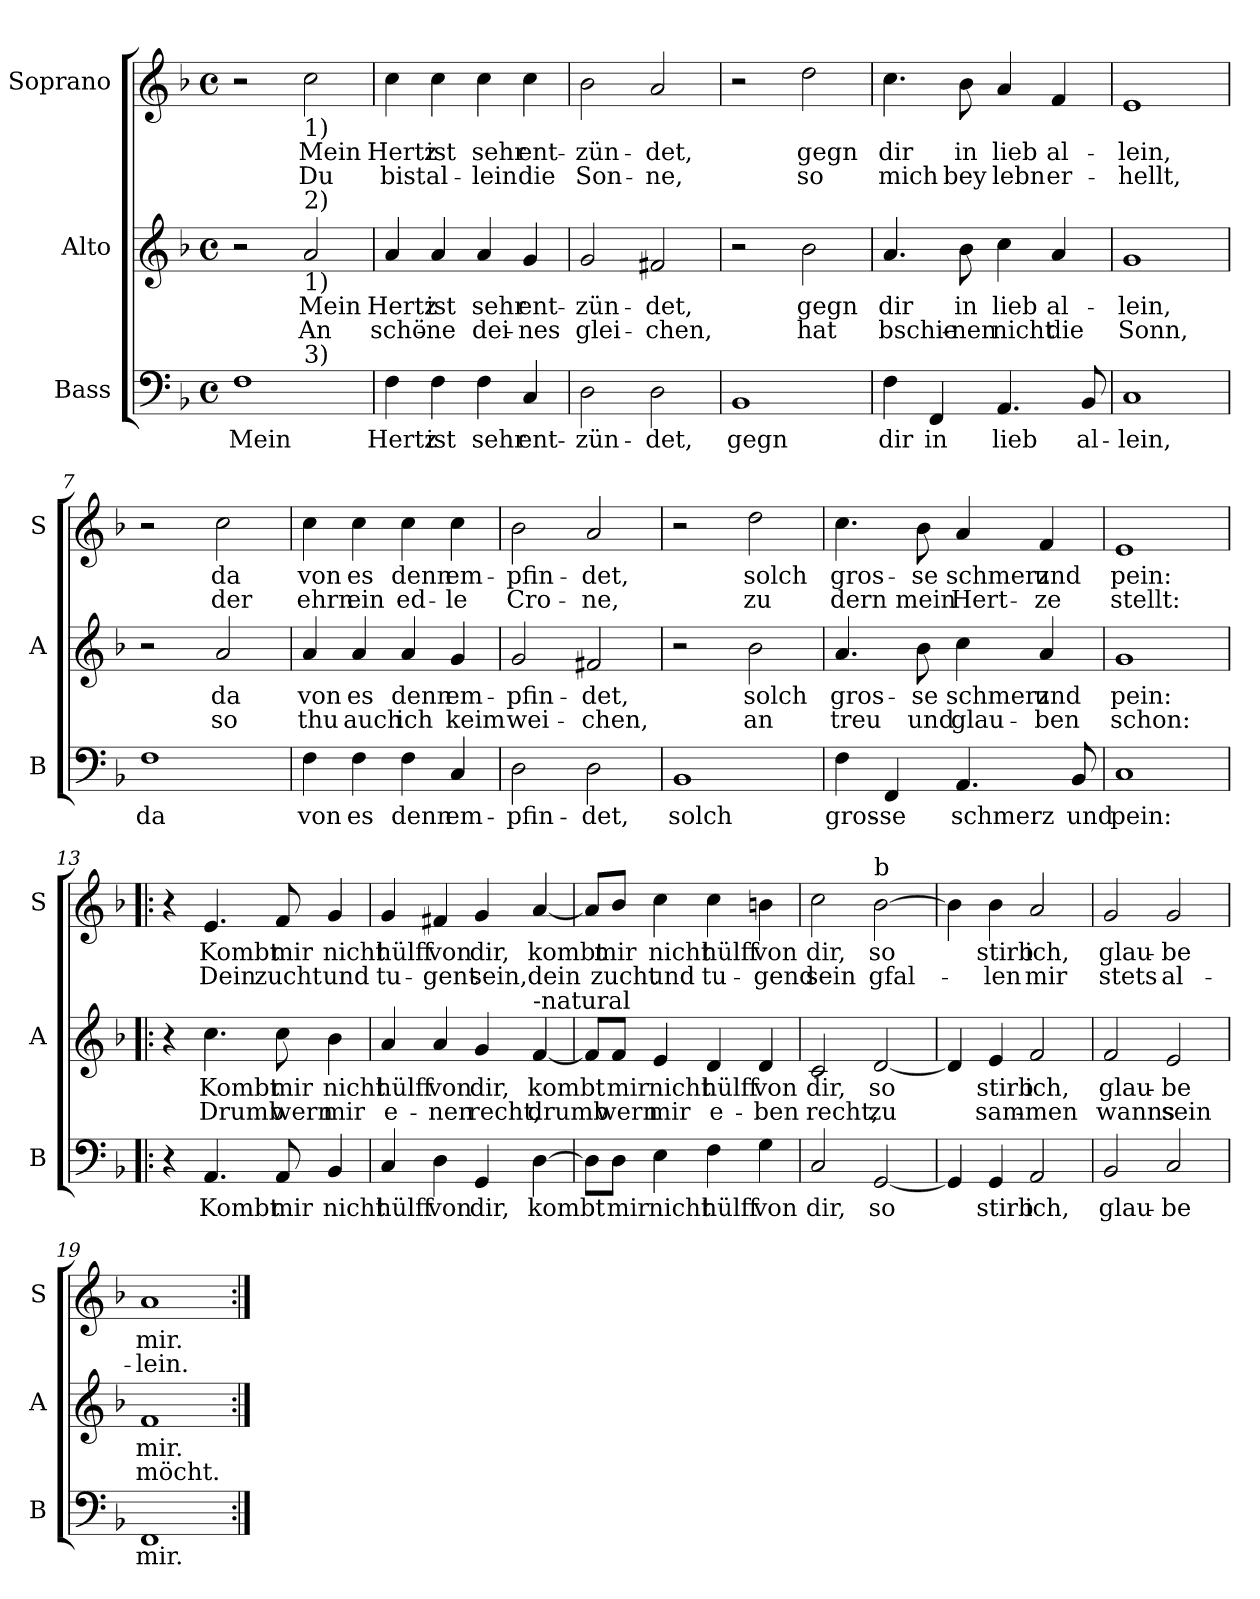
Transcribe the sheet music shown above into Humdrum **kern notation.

**kern	**text	**kern	**text	**text	**kern	**text	**text
*part3	*part3	*part2	*part2	*part2	*part1	*part1	*part1
*staff3	*staff3	*staff2	*staff2	*staff2	*staff1	*staff1	*staff1
*I"Bass	*	*I"Alto	*	*	*I"Soprano	*	*
*I'B	*	*I'A	*	*	*I'S	*	*
*clefF4	*	*clefG2	*	*	*clefG2	*	*
*k[b-]	*	*k[b-]	*	*	*k[b-]	*	*
*F:	*	*F:	*	*	*F:	*	*
*M4/4	*	*M4/4	*	*	*M4/4	*	*
*met(c)	*	*met(c)	*	*	*met(c)	*	*
=1	=1	=1	=1	=1	=1	=1	=1
!LO:TX:b:t=1)	!	!	!	!	!	!	!
!	!LO:LY:b	!	!	!	!	!	!
*^	*	*	*	*	*	*	*
1F	2ryy	Mein	2r	.	.	2r	.	.
!	!	!	!	!	!	!LO:TX:b:t=1)	!	!
!	!	!	!LO:TX:a:t=2)	!	!	!	!	!
!	!	!	!LO:TX:b:t=1)	!	!	!	!	!
!	!LO:TX:a:t=3)	!	!	!	!	!	!	!
!	!	!	!	!LO:LY:b	!LO:LY:b	!	!LO:LY:b	!LO:LY:b
.	2ryy	.	2a/	Mein	An	2cc\	Mein	Du
=2	=2	=2	=2	=2	=2	=2	=2	=2
!	!	!LO:LY:b	!	!LO:LY:b	!LO:LY:b	!	!LO:LY:b	!LO:LY:b
*v	*v	*	*	*	*	*	*	*
4F\	Hertz	4a/	Hertz	schö-	4cc\	Hertz	bist
!	!LO:LY:b	!	!LO:LY:b	!LO:LY:b	!	!LO:LY:b	!LO:LY:b
4F\	ist	4a/	ist	-ne	4cc\	ist	al-
!	!LO:LY:b	!	!LO:LY:b	!LO:LY:b	!	!LO:LY:b	!LO:LY:b
4F\	sehr	4a/	sehr	dei-	4cc\	sehr	-lein
!	!LO:LY:b	!	!LO:LY:b	!LO:LY:b	!	!LO:LY:b	!LO:LY:b
4C/	ent-	4g/	ent-	-nes	4cc\	ent-	die
=3	=3	=3	=3	=3	=3	=3	=3
!	!LO:LY:b	!	!LO:LY:b	!LO:LY:b	!	!LO:LY:b	!LO:LY:b
2D\	-zün-	2g/	-zün-	glei-	2b-\	-zün-	Son-
!	!LO:LY:b	!	!LO:LY:b	!LO:LY:b	!	!LO:LY:b	!LO:LY:b
2D\	-det,	2f#X/	-det,	-chen,	2a/	-det,	-ne,
=4	=4	=4	=4	=4	=4	=4	=4
!	!LO:LY:b	!	!	!	!	!	!
1BB-	gegn	2r	.	.	2r	.	.
!	!	!	!LO:LY:b	!LO:LY:b	!	!LO:LY:b	!LO:LY:b
.	.	2b-\	gegn	hat	2dd\	gegn	so
!!LO:LB:g=z
=5	=5	=5	=5	=5	=5	=5	=5
!	!LO:LY:b	!	!LO:LY:b	!LO:LY:b	!	!LO:LY:b	!LO:LY:b
4F\	dir	4.a/	dir	bschie-	4.cc\	dir	mich
!	!LO:LY:b	!	!	!	!	!	!
4FF/	in	.	.	.	.	.	.
!	!	!	!LO:LY:b	!LO:LY:b	!	!LO:LY:b	!LO:LY:b
.	.	8b-\	in	-nen	8b-\	in	bey
!	!LO:LY:b	!	!LO:LY:b	!LO:LY:b	!	!LO:LY:b	!LO:LY:b
4.AA/	lieb	4cc\	lieb	nicht	4a/	lieb	lebn
!	!	!	!LO:LY:b	!LO:LY:b	!	!LO:LY:b	!LO:LY:b
.	.	4a/	al-	die	4f/	al-	er-
!	!LO:LY:b	!	!	!	!	!	!
8BB-/	al-	.	.	.	.	.	.
=6	=6	=6	=6	=6	=6	=6	=6
!	!LO:LY:b	!	!LO:LY:b	!LO:LY:b	!	!LO:LY:b	!LO:LY:b
1C	-lein,	1g	-lein,	Sonn,	1e	-lein,	-hellt,
=7	=7	=7	=7	=7	=7	=7	=7
!	!LO:LY:b	!	!	!	!	!	!
1F	da	2r	.	.	2r	.	.
!	!	!	!LO:LY:b	!LO:LY:b	!	!LO:LY:b	!LO:LY:b
.	.	2a/	da	so	2cc\	da	der
=8	=8	=8	=8	=8	=8	=8	=8
!	!LO:LY:b	!	!LO:LY:b	!LO:LY:b	!	!LO:LY:b	!LO:LY:b
4F\	von	4a/	von	thu	4cc\	von	ehrn
!	!LO:LY:b	!	!LO:LY:b	!LO:LY:b	!	!LO:LY:b	!LO:LY:b
4F\	es	4a/	es	auch	4cc\	es	ein
!	!LO:LY:b	!	!LO:LY:b	!LO:LY:b	!	!LO:LY:b	!LO:LY:b
4F\	denn	4a/	denn	ich	4cc\	denn	ed-
!	!LO:LY:b	!	!LO:LY:b	!LO:LY:b	!	!LO:LY:b	!LO:LY:b
4C/	em-	4g/	em-	keim	4cc\	em-	-le
=9	=9	=9	=9	=9	=9	=9	=9
!	!LO:LY:b	!	!LO:LY:b	!LO:LY:b	!	!LO:LY:b	!LO:LY:b
2D\	-pfin-	2g/	-pfin-	wei-	2b-\	-pfin-	Cro-
!	!LO:LY:b	!	!LO:LY:b	!LO:LY:b	!	!LO:LY:b	!LO:LY:b
2D\	-det,	2f#X/	-det,	-chen,	2a/	-det,	-ne,
!!LO:PB:g=z
=10	=10	=10	=10	=10	=10	=10	=10
!	!LO:LY:b	!	!	!	!	!	!
1BB-	solch	2r	.	.	2r	.	.
!	!	!	!LO:LY:b	!LO:LY:b	!	!LO:LY:b	!LO:LY:b
.	.	2b-\	solch	an	2dd\	solch	zu
=11	=11	=11	=11	=11	=11	=11	=11
!	!LO:LY:b	!	!LO:LY:b	!LO:LY:b	!	!LO:LY:b	!LO:LY:b
4F\	gros-	4.a/	gros-	treu	4.cc\	gros-	dern
!	!LO:LY:b	!	!	!	!	!	!
4FF/	-se	.	.	.	.	.	.
!	!	!	!LO:LY:b	!LO:LY:b	!	!LO:LY:b	!LO:LY:b
.	.	8b-\	-se	und	8b-\	-se	mein
!	!LO:LY:b	!	!LO:LY:b	!LO:LY:b	!	!LO:LY:b	!LO:LY:b
4.AA/	schmerz	4cc\	schmerz	glau-	4a/	schmerz	Hert-
!	!	!	!LO:LY:b	!LO:LY:b	!	!LO:LY:b	!LO:LY:b
.	.	4a/	und	-ben	4f/	und	-ze
!	!LO:LY:b	!	!	!	!	!	!
8BB-/	und	.	.	.	.	.	.
=12	=12	=12	=12	=12	=12	=12	=12
!	!LO:LY:b	!	!LO:LY:b	!LO:LY:b	!	!LO:LY:b	!LO:LY:b
1C	pein:	1g	pein:	schon:	1e	pein:	stellt:
=13!|:	=13!|:	=13!|:	=13!|:	=13!|:	=13!|:	=13!|:	=13!|:
4r	.	4r	.	.	4r	.	.
!	!LO:LY:b	!	!LO:LY:b	!LO:LY:b	!	!LO:LY:b	!LO:LY:b
4.AA/	Kombt	4.cc\	Kombt	Drumb	4.e/	Kombt	Dein
!	!LO:LY:b	!	!LO:LY:b	!LO:LY:b	!	!LO:LY:b	!LO:LY:b
8AA/	mir	8cc\	mir	wern	8f/	mir	zucht
!	!LO:LY:b	!	!LO:LY:b	!LO:LY:b	!	!LO:LY:b	!LO:LY:b
4BB-/	nicht	4b-\	nicht	mir	4g/	nicht	und
=14	=14	=14	=14	=14	=14	=14	=14
!	!LO:LY:b	!	!LO:LY:b	!LO:LY:b	!	!LO:LY:b	!LO:LY:b
4C/	hülff	4a/	hülff	e-	4g/	hülff	tu-
!	!LO:LY:b	!	!LO:LY:b	!LO:LY:b	!	!LO:LY:b	!LO:LY:b
4D\	von	4a/	von	-nen	4f#X/	von	-gent
!	!LO:LY:b	!	!LO:LY:b	!LO:LY:b	!	!LO:LY:b	!LO:LY:b
4GG/	dir,	4g/	dir,	recht,	4g/	dir,	sein,
!	!	!LO:TX:a:t=-natural	!	!	!	!	!
!	!LO:LY:b	!	!LO:LY:b	!LO:LY:b	!	!LO:LY:b	!LO:LY:b
[4D\	kombt	[4f/	kombt	drumb	[4a/	kombt	dein
!!LO:LB:g=z
=15	=15	=15	=15	=15	=15	=15	=15
8D\L]	.	8f/L]	.	.	8a/L]	.	.
!	!LO:LY:b	!	!LO:LY:b	!LO:LY:b	!	!LO:LY:b	!LO:LY:b
8D\J	mir	8f/J	mir	wern	8b-/J	mir	zucht
!	!LO:LY:b	!	!LO:LY:b	!LO:LY:b	!	!LO:LY:b	!LO:LY:b
4E\	nicht	4e/	nicht	mir	4cc\	nicht	und
!	!LO:LY:b	!	!LO:LY:b	!LO:LY:b	!	!LO:LY:b	!LO:LY:b
4F\	hülff	4d/	hülff	e-	4cc\	hülff	tu-
!	!LO:LY:b	!	!LO:LY:b	!LO:LY:b	!	!LO:LY:b	!LO:LY:b
4G\	von	4d/	von	-ben	4bn\	von	-gend
=16	=16	=16	=16	=16	=16	=16	=16
!	!LO:LY:b	!	!LO:LY:b	!LO:LY:b	!	!LO:LY:b	!LO:LY:b
2C/	dir,	2c/	dir,	recht,	2cc\	dir,	sein
!	!	!	!	!	!LO:TX:a:t=b	!	!
!	!LO:LY:b	!	!LO:LY:b	!LO:LY:b	!	!LO:LY:b	!LO:LY:b
[2GG/	so	[2d/	so	zu	[2b-\	so	gfal-
=17	=17	=17	=17	=17	=17	=17	=17
4GG/]	.	4d/]	.	.	4b-\]	.	.
!	!LO:LY:b	!	!LO:LY:b	!LO:LY:b	!	!LO:LY:b	!LO:LY:b
4GG/	stirb	4e/	stirb	sam-	4b-\	stirb	-len
!	!LO:LY:b	!	!LO:LY:b	!LO:LY:b	!	!LO:LY:b	!LO:LY:b
2AA/	ich,	2f/	ich,	-men	2a/	ich,	mir
=18	=18	=18	=18	=18	=18	=18	=18
!	!LO:LY:b	!	!LO:LY:b	!LO:LY:b	!	!LO:LY:b	!LO:LY:b
2BB-/	glau-	2f/	glau-	wanns	2g/	glau-	stets
!	!LO:LY:b	!	!LO:LY:b	!LO:LY:b	!	!LO:LY:b	!LO:LY:b
2C/	-be	2e/	-be	sein	2g/	-be	al-
=19	=19	=19	=19	=19	=19	=19	=19
!	!LO:LY:b	!	!LO:LY:b	!LO:LY:b	!	!LO:LY:b	!LO:LY:b
1FF	mir.	1f	mir.	möcht.	1a	mir.	-lein.
=:|!	=:|!	=:|!	=:|!	=:|!	=:|!	=:|!	=:|!
*-	*-	*-	*-	*-	*-	*-	*-
